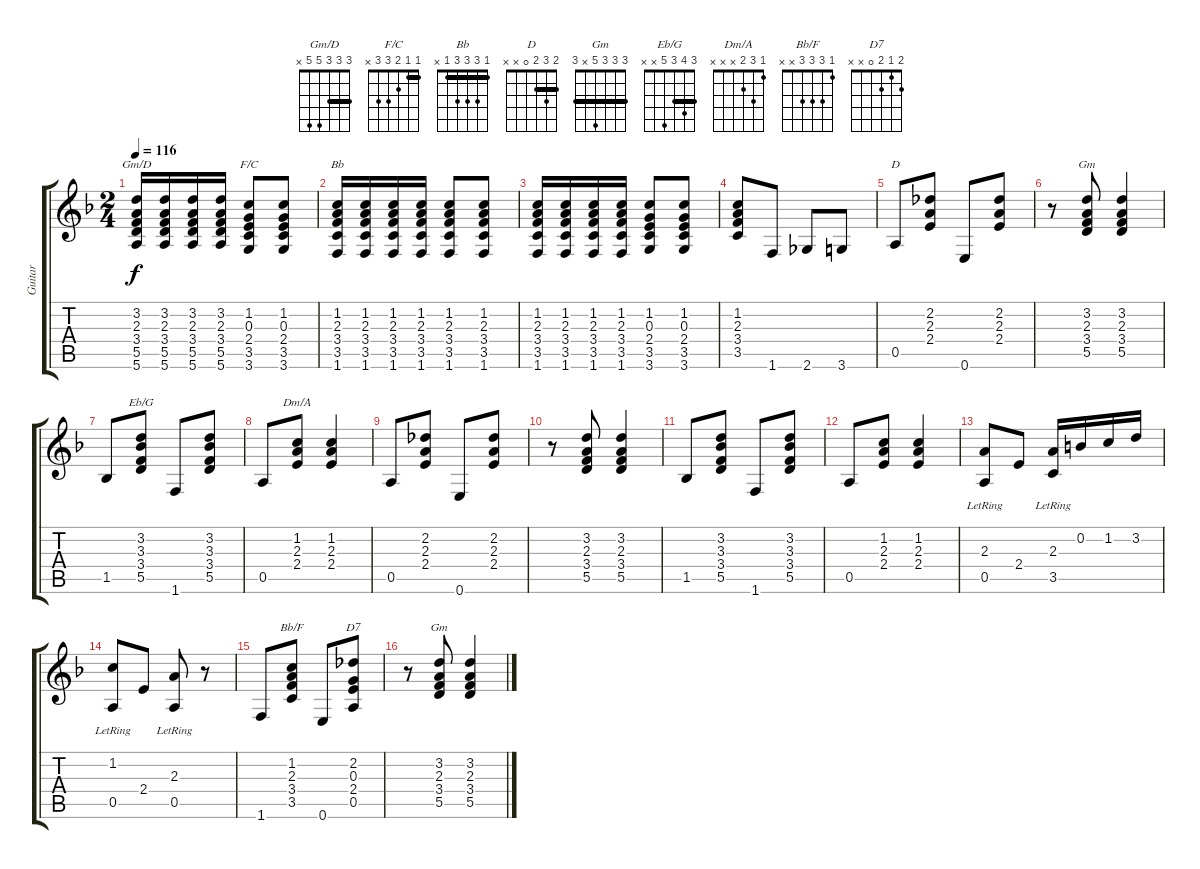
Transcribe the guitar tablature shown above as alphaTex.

\track ("Guitar" "Guitar") {instrument acousticguitarnylon}
\staff {score tabs}
\tuning (E4 B3 G3 D3 A2 E2) {hide}
\chord ("Gm/D" 3 3 3 5 5 x) {barre 3}
\chord ("F/C" 1 1 2 3 3 x) {barre 1}
\chord ("Bb" 1 3 3 3 1 x) {barre 1}
\chord ("D" 2 3 2 0 x x) {barre 2}
\chord ("Gm" 3 3 3 5 x x) {barre 3}
\chord ("Eb/G" 3 4 3 5 x x) {barre 3}
\chord ("Dm/A" 1 3 2 x x x)
\chord ("Bb/F" 1 3 3 3 x x)
\chord ("D7" 2 1 2 0 x x)
\chord ("Gm" 3 3 3 5 x 3) {barre 3}
\ts (2 4)
\tempo 116
\clef g2
\ks dminor
(3.2 2.3 3.4 5.5 5.6).16{ch "Gm/D" dy f} (3.2 2.3 3.4 5.5 5.6).16 (3.2 2.3 3.4 5.5 5.6).16 (3.2 2.3 3.4 5.5 5.6).16 (1.2 0.3 2.4 3.5 3.6).8{ch "F/C"} (1.2 0.3 2.4 3.5 3.6).8 |
(1.2 2.3 3.4 3.5 1.6).16{ch "Bb"} (1.2 2.3 3.4 3.5 1.6).16 (1.2 2.3 3.4 3.5 1.6).16 (1.2 2.3 3.4 3.5 1.6).16 (1.2 2.3 3.4 3.5 1.6).8 (1.2 2.3 3.4 3.5 1.6).8 |
(1.2 2.3 3.4 3.5 1.6).16 (1.2 2.3 3.4 3.5 1.6).16 (1.2 2.3 3.4 3.5 1.6).16 (1.2 2.3 3.4 3.5 1.6).16 (1.2 0.3 2.4 3.5 3.6).8 (1.2 0.3 2.4 3.5 3.6).8 |
(1.2 2.3 3.4 3.5).8 1.6.8 2.6.8 3.6.8 |
0.5.8{ch "D"} (2.2 2.3 2.4).8 0.6.8 (2.2 2.3 2.4).8 |
r.8 (3.2 2.3 3.4 5.5).8{ch "Gm"} (3.2 2.3 3.4 5.5).4 |
1.5.8 (3.2 3.3 3.4 5.5).8{ch "Eb/G"} 1.6.8 (3.2 3.3 3.4 5.5).8 |
0.5.8 (1.2 2.3 2.4).8{ch "Dm/A"} (1.2 2.3 2.4).4 |
0.5.8 (2.2 2.3 2.4).8 0.6.8 (2.2 2.3 2.4).8 |
r.8 (3.2 2.3 3.4 5.5).8 (3.2 2.3 3.4 5.5).4 |
1.5.8 (3.2 3.3 3.4 5.5).8 1.6.8 (3.2 3.3 3.4 5.5).8 |
0.5.8 (1.2 2.3 2.4).8 (1.2 2.3 2.4).4 |
(2.3 0.5{lr}).8 2.4.8 (2.3 3.5{lr}).16 0.2.16 1.2.16 3.2.16 |
(1.2 0.5{lr}).8 2.4.8 (2.3 0.5{lr}).8 r.8 |
1.6.8 (1.2 2.3 3.4 3.5).8{ch "Bb/F"} 0.6.8 (2.2 0.3 2.4 0.5).8{ch "D7"} |
r.8 (3.2 2.3 3.4 5.5).8{ch "Gm"} (3.2 2.3 3.4 5.5).4
